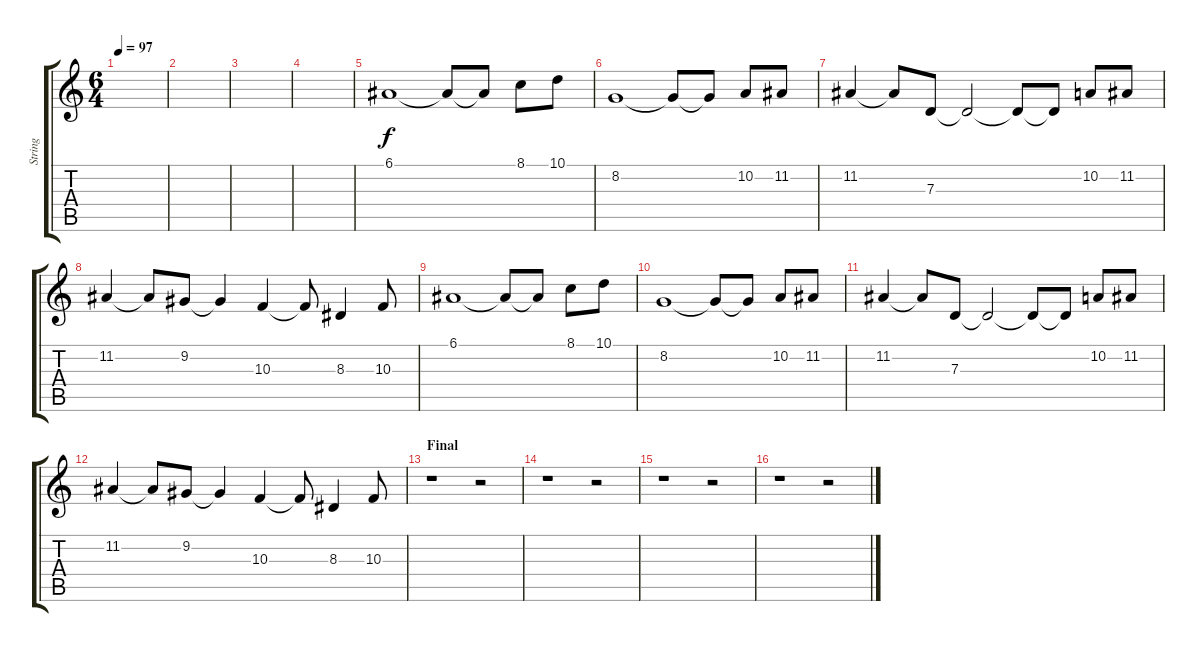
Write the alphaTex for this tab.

\track ("String" "String") {instrument choiraahs}
\staff {score tabs}
\tuning (E4 B3 G3 D3 A2 E2) {hide}
\ts (6 4)
\tempo 97
\clef g2
\ks c
|
|
|
|
6.1.1 6.1{t}.8 6.1{t}.8 8.1.8 10.1.8 |
8.2.1 8.2{t}.8 8.2{t}.8 10.2.8 11.2.8 |
11.2.4 11.2{t}.8 7.3.8 7.3{t}.2 7.3{t}.8 7.3{t}.8 10.2.8 11.2.8 |
11.2.4 11.2{t}.8 9.2.8 9.2{t}.4 10.3.4 10.3{t}.8 8.3.4 10.3.8 |
6.1.1 6.1{t}.8 6.1{t}.8 8.1.8 10.1.8 |
8.2.1 8.2{t}.8 8.2{t}.8 10.2.8 11.2.8 |
11.2.4 11.2{t}.8 7.3.8 7.3{t}.2 7.3{t}.8 7.3{t}.8 10.2.8 11.2.8 |
11.2.4 11.2{t}.8 9.2.8 9.2{t}.4 10.3.4 10.3{t}.8 8.3.4 10.3.8 |
\section ("" "Final")
r.1 r.2 |
r.1 r.2 |
r.1 r.2 |
r.1 r.2
